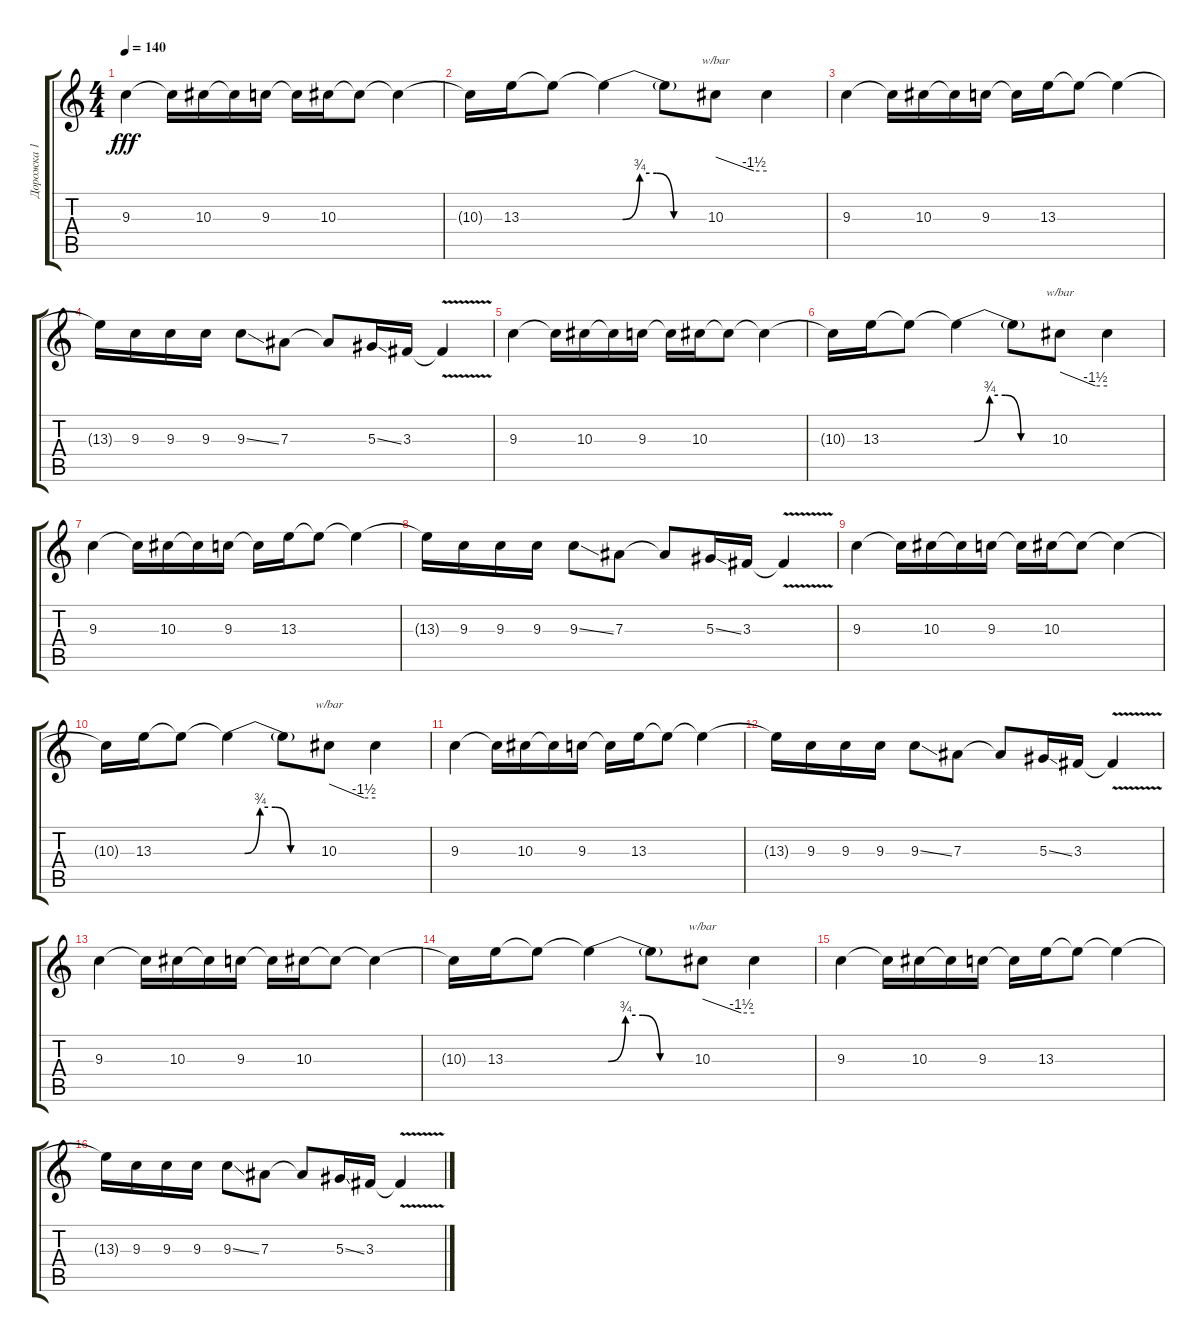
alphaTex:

\track ("Дорожка 1" "Дорожка 1") {instrument distortionguitar}
\staff {score tabs}
\tuning (C4 G3 Eb3 Bb2 F2 C2) {hide}
\ts (4 4)
\tempo 140
\clef g2
\ks c
9.3.4{dy fff volume 12} 9.3{t}.16 10.3.16 10.3{t}.16 9.3.16 9.3{t}.16 10.3.16 10.3{t}.8 10.3{t}.4 |
10.3{t}.16 13.3.16 13.3{t}.8 13.3{be (custom 0 0 10 0 20 3 30 3 40 0 60 0) t}.4 13.3{t}.8 10.3.8{tbe (custom default 0 0 45 -6 60 -6)} 10.3{t}.4 |
9.3.4 9.3{t}.16 10.3.16 10.3{t}.16 9.3.16 9.3{t}.16 13.3.16 13.3{t}.8 13.3{t}.4 |
13.3{t}.16 9.3.16 9.3.16 9.3.16 9.3{ss}.8 7.3.8 7.3{t}.8 5.3{ss}.16 3.3.16 3.3{v t}.4 |
9.3.4{volume 8} 9.3{t}.16 10.3.16 10.3{t}.16 9.3.16 9.3{t}.16 10.3.16 10.3{t}.8 10.3{t}.4 |
10.3{t}.16 13.3.16 13.3{t}.8 13.3{be (custom 0 0 10 0 20 3 30 3 40 0 60 0) t}.4 13.3{t}.8 10.3.8{tbe (custom default 0 0 45 -6 60 -6)} 10.3{t}.4 |
9.3.4 9.3{t}.16 10.3.16 10.3{t}.16 9.3.16 9.3{t}.16 13.3.16 13.3{t}.8 13.3{t}.4 |
13.3{t}.16 9.3.16 9.3.16 9.3.16 9.3{ss}.8 7.3.8 7.3{t}.8 5.3{ss}.16 3.3.16 3.3{v t}.4 |
9.3.4{volume 4} 9.3{t}.16 10.3.16 10.3{t}.16 9.3.16 9.3{t}.16 10.3.16 10.3{t}.8 10.3{t}.4 |
10.3{t}.16 13.3.16 13.3{t}.8 13.3{be (custom 0 0 10 0 20 3 30 3 40 0 60 0) t}.4 13.3{t}.8 10.3.8{tbe (custom default 0 0 45 -6 60 -6)} 10.3{t}.4 |
9.3.4 9.3{t}.16 10.3.16 10.3{t}.16 9.3.16 9.3{t}.16 13.3.16 13.3{t}.8 13.3{t}.4 |
13.3{t}.16 9.3.16 9.3.16 9.3.16 9.3{ss}.8 7.3.8 7.3{t}.8 5.3{ss}.16 3.3.16 3.3{v t}.4 |
9.3.4{volume 0} 9.3{t}.16 10.3.16 10.3{t}.16 9.3.16 9.3{t}.16 10.3.16 10.3{t}.8 10.3{t}.4 |
10.3{t}.16 13.3.16 13.3{t}.8 13.3{be (custom 0 0 10 0 20 3 30 3 40 0 60 0) t}.4 13.3{t}.8 10.3.8{tbe (custom default 0 0 45 -6 60 -6)} 10.3{t}.4 |
9.3.4 9.3{t}.16 10.3.16 10.3{t}.16 9.3.16 9.3{t}.16 13.3.16 13.3{t}.8 13.3{t}.4 |
13.3{t}.16 9.3.16 9.3.16 9.3.16 9.3{ss}.8 7.3.8 7.3{t}.8 5.3{ss}.16 3.3.16 3.3{v t}.4
